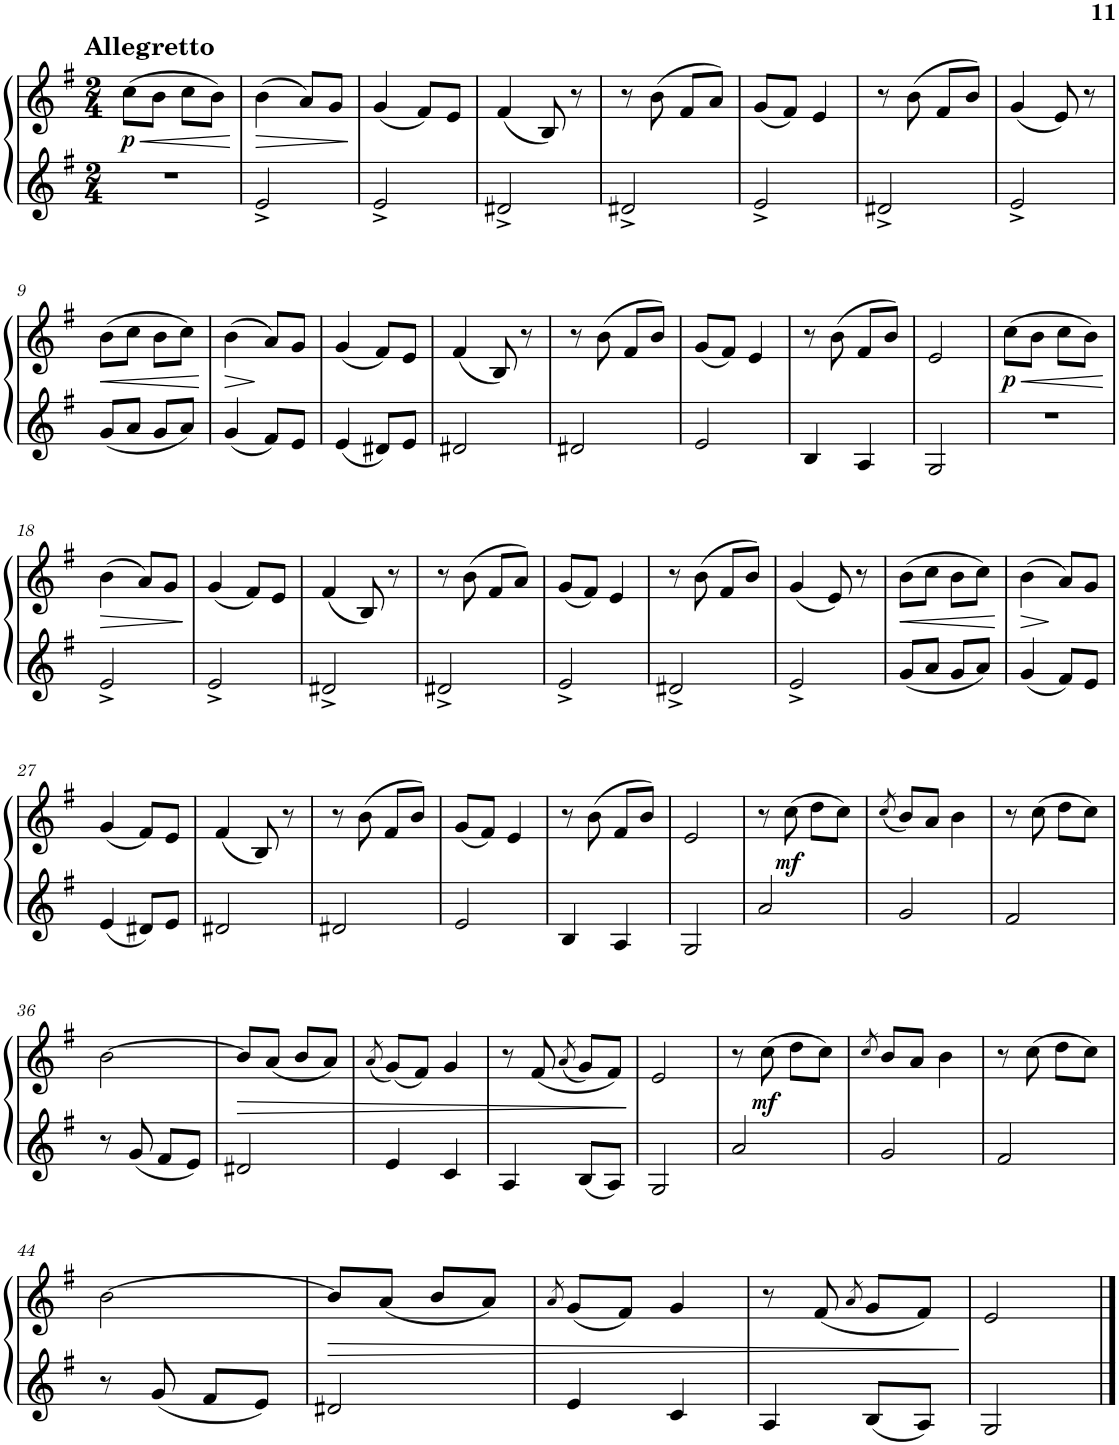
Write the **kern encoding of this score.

**kern	**kern	**dynam
*part2	*part1	*part1
*staff2	*staff1	*staff1
*I"Bb Trumpet	*I"Bb Trumpet	*
*I'Tpt	*I'Tpt	*
!!LO:PB:g=z
*clefG2	*clefG2	*
*Trd1c2	*Trd1c2	*
*k[f#]	*k[f#]	*
*M2/4	*M2/4	*
=1	=1	=1
!	!LO:TX:a:B:t=Allegretto	!
!	!	!LO:HP:b
!	!	!LO:DY:n=1:b
2r	(8cc\L	< p
.	8b\J	.
.	8cc\L	.
.	8b\J)	.
.	.	[
=2	=2	=2
!	!	!LO:HP:b
2e^/	(4b\	>
.	8a/L)	.
.	8g/J	.
.	.	]
=3	=3	=3
2e^/	(4g/	.
.	8f#/L)	.
.	8e/J	.
=4	=4	=4
2d#X^/	(4f#/	.
.	8B/)	.
.	8r	.
=5	=5	=5
2d#X^/	8r	.
.	(8b\	.
.	8f#/L	.
.	8a/J)	.
=6	=6	=6
2e^/	(8g/L	.
.	8f#/J)	.
.	4e/	.
=7	=7	=7
2d#X^/	8r	.
.	(8b\	.
.	8f#/L	.
.	8b/J)	.
=8	=8	=8
2e^/	(4g/	.
.	8e/)	.
.	8r	.
!!LO:LB:g=z
=9	=9	=9
!	!	!LO:HP:b
(8g/L	(8b\L	<
8a/J	8cc\J	.
8g/L	8b\L	.
8a/J)	8cc\J)	.
.	.	[
=10	=10	=10
!	!	!LO:HP:b
(4g/	(4b\	>
8f#/L)	8a/L)	]
8e/J	8g/J	.
=11	=11	=11
(4e/	(4g/	.
8d#X/L)	8f#/L)	.
8e/J	8e/J	.
=12	=12	=12
2d#X/	(4f#/	.
.	8B/)	.
.	8r	.
=13	=13	=13
2d#X/	8r	.
.	(8b\	.
.	8f#/L	.
.	8b/J)	.
=14	=14	=14
2e/	(8g/L	.
.	8f#/J)	.
.	4e/	.
=15	=15	=15
4B/	8r	.
.	(8b\	.
4A/	8f#/L	.
.	8b/J)	.
=16	=16	=16
2G/	2e/	.
=17	=17	=17
!	!	!LO:HP:b
!	!	!LO:DY:n=1:b
2r	(8cc\L	< p
.	8b\J	.
.	8cc\L	.
.	8b\J)	.
.	.	[
!!LO:LB:g=z
=18	=18	=18
!	!	!LO:HP:b
2e^/	(4b\	>
.	8a/L)	.
.	8g/J	.
.	.	]
=19	=19	=19
2e^/	(4g/	.
.	8f#/L)	.
.	8e/J	.
=20	=20	=20
2d#X^/	(4f#/	.
.	8B/)	.
.	8r	.
=21	=21	=21
2d#X^/	8r	.
.	(8b\	.
.	8f#/L	.
.	8a/J)	.
=22	=22	=22
2e^/	(8g/L	.
.	8f#/J)	.
.	4e/	.
=23	=23	=23
2d#X^/	8r	.
.	(8b\	.
.	8f#/L	.
.	8b/J)	.
=24	=24	=24
2e^/	(4g/	.
.	8e/)	.
.	8r	.
=25	=25	=25
!	!	!LO:HP:b
(8g/L	(8b\L	<
8a/J	8cc\J	.
8g/L	8b\L	.
8a/J)	8cc\J)	.
.	.	[
=26	=26	=26
!	!	!LO:HP:b
(4g/	(4b\	>
8f#/L)	8a/L)	]
8e/J	8g/J	.
!!LO:LB:g=z
=27	=27	=27
(4e/	(4g/	.
8d#X/L)	8f#/L)	.
8e/J	8e/J	.
=28	=28	=28
2d#X/	(4f#/	.
.	8B/)	.
.	8r	.
=29	=29	=29
2d#X/	8r	.
.	(8b\	.
.	8f#/L	.
.	8b/J)	.
=30	=30	=30
2e/	(8g/L	.
.	8f#/J)	.
.	4e/	.
=31	=31	=31
4B/	8r	.
.	(8b\	.
4A/	8f#/L	.
.	8b/J)	.
=32	=32	=32
2G/	2e/	.
=33	=33	=33
2a/	8r	.
!	!	!LO:DY:b
.	(8cc\	mf
.	8dd\L	.
.	8cc\J)	.
=34	=34	=34
.	(8qcc/	.
2g/	8b/L)	.
.	8a/J	.
.	4b\	.
=35	=35	=35
2f#/	8r	.
.	(8cc\	.
.	8dd\L	.
.	8cc\J)	.
!!LO:LB:g=z
=36	=36	=36
8r	[2b\	.
(8g/	.	.
8f#/L	.	.
8e/J)	.	.
=37	=37	=37
!	!	!LO:HP:b
2d#X/	8b/L]	>
.	(8a/J	.
.	8b/L	.
.	8a/J)	.
=38	=38	=38
.	(8qa/	.
4e/	(8g/L)	.
.	8f#/J)	.
4c/	4g/	.
=39	=39	=39
4A/	8r	.
.	(8f#/	.
.	(8qa/	.
(8B/L	8g/L)	.
8A/J)	8f#/J)	.
.	.	]
=40	=40	=40
2G/	2e/	.
=41	=41	=41
2a/	8r	.
!	!	!LO:DY:b
.	(8cc\	mf
.	8dd\L	.
.	8cc\J)	.
=42	=42	=42
.	8qcc/	.
2g/	8b/L	.
.	8a/J	.
.	4b\	.
=43	=43	=43
2f#/	8r	.
.	(8cc\	.
.	8dd\L	.
.	8cc\J)	.
!!LO:LB:g=z
=44	=44	=44
8r	[2b\	.
(8g/	.	.
8f#/L	.	.
8e/J)	.	.
=45	=45	=45
!	!	!LO:HP:b
2d#X/	8b/L]	>
.	(8a/J	.
.	8b/L	.
.	8a/J)	.
=46	=46	=46
.	8qa/	.
4e/	(8g/L	.
.	8f#/J)	.
4c/	4g/	.
=47	=47	=47
4A/	8r	.
.	(8f#/	.
.	8qa/	.
(8B/L	8g/L	.
8A/J)	8f#/J)	.
.	.	]
=48	=48	=48
2G/	2e/	.
==	==	==
*-	*-	*-
